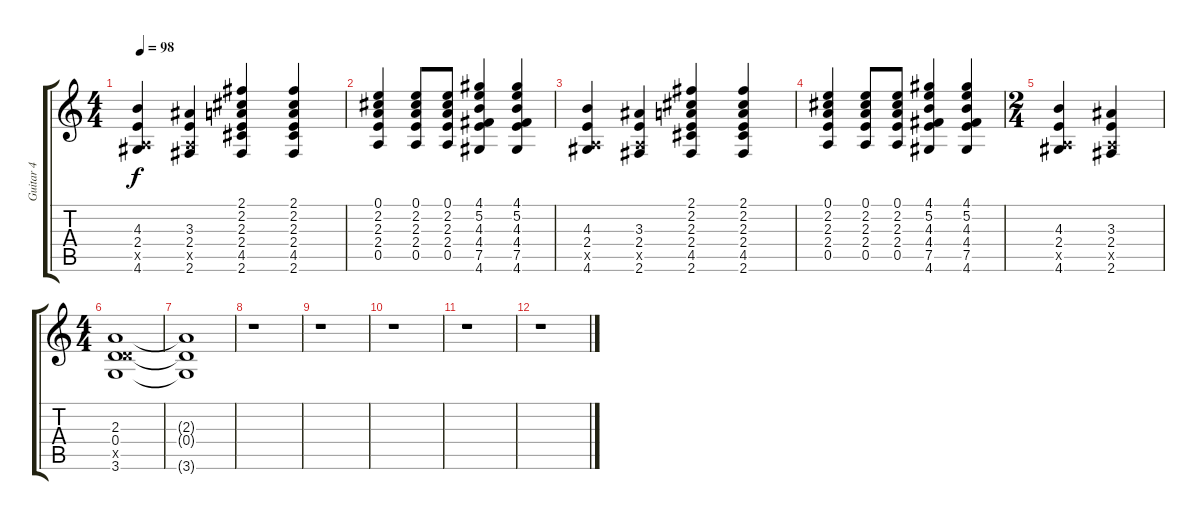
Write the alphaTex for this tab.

\track ("Guitar 4" "Guitar 4") {instrument acousticguitarsteel}
\staff {score tabs}
\tuning (E4 B3 G3 D3 A2 E2) {hide}
\ts (4 4)
\tempo 98
\clef g2
\ks c
(4.3 2.4 0.5{x} 4.6).4{dy f} (3.3 2.4 0.5{x} 2.6).4 (2.1 2.2 2.3 2.4 4.5 2.6).4 (2.1 2.2 2.3 2.4 4.5 2.6).4 |
(0.1 2.2 2.3 2.4 0.5).4 (0.1 2.2 2.3 2.4 0.5).8 (0.1 2.2 2.3 2.4 0.5).8 (4.1 5.2 4.3 4.4 7.5 4.6).4 (4.1 5.2 4.3 4.4 7.5 4.6).4 |
(4.3 2.4 0.5{x} 4.6).4 (3.3 2.4 0.5{x} 2.6).4 (2.1 2.2 2.3 2.4 4.5 2.6).4 (2.1 2.2 2.3 2.4 4.5 2.6).4 |
(0.1 2.2 2.3 2.4 0.5).4 (0.1 2.2 2.3 2.4 0.5).8 (0.1 2.2 2.3 2.4 0.5).8 (4.1 5.2 4.3 4.4 7.5 4.6).4 (4.1 5.2 4.3 4.4 7.5 4.6).4 |
\ts (2 4)
(4.3 2.4 0.5{x} 4.6).4 (3.3 2.4 0.5{x} 2.6).4 |
\ts (4 4)
(2.3 0.4 5.5{x} 3.6).1 |
(2.3{t} 0.4{t} 3.6{t}).1 |
r.1 |
r.1 |
r.1 |
r.1 |
r.1
